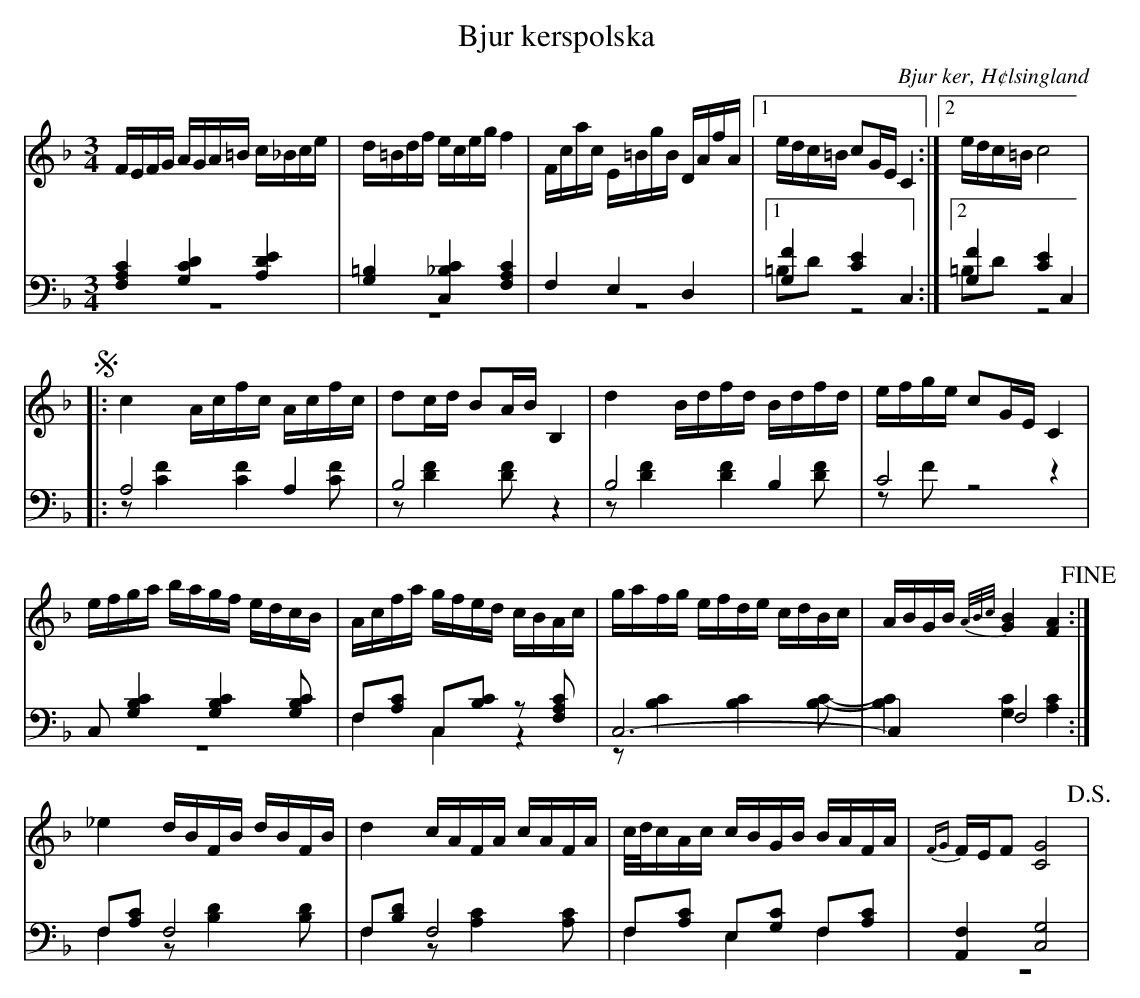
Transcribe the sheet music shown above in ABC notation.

X:1
T: Bjur kerspolska
O: Bjur ker, H¢lsingland
M: 3/4
L: 1/16
K: F
V:1
V:2
V:3 merge
V:1
FEFG AGA=B c_Bce|d=Bdf eceg f4|Fcac E=BgB DAfA|1 edc=B c2GE C4:|2 edc=B c8 |
!segno! |:c4 Acfc Acfc|d2cd B2AB B,4|d4 Bdfd Bdfd|efge c2GE C4|
efga bagf edcB|Acfa gfed cBAc|gafg efde cdBc|ABGB {A/B/c/}[G4B4] [F4A4] !fine!:|
_e4 dBFB dBFB|d4 cAFA cAFA|c/d/cAc cBGB BAFA|{FG}FEF2 [C8G8] !D.S.!|
V:2 clef=bass
[F,4A,4C4] [G,4C4D4] [A,4D4E4]|[G,4=B,4] [C,4_B,4C4] [F,4A,4C4]|F,4 E,4 D,4|1 [G,4F4] [C4E4] C,4:|2 [G,4F4] [C4E4] C,4 |
|:A,8 A,4|B,8 z4|B,8  B,4|C8 z4|
C,2 [G,4B,4C4] [G,4B,4C4] [G,2B,2C2]|F,2[A,2C2] C,2[B,2C2] z2 [F,2A,2C2]|C,12-|C,4 F,8:|
F,2[A,2C2] F,8|F,2[B,2D2] F,8|F,2[A,2C2] E,2[G,2C2] F,2[A,2C2]|[A,,4F,4] [C,8G,8] |
V:3 clef=bass
z12|z12|z12|1 =B,2D2 z8:|2 =B,2D2 z8|
|:z2 [C4F4] [C4F4] [C2F2]|z2 [D4F4] [D2F2] z4|z2 [D4F4] [D4F4] [D2F2]|z2 F2 z8|
z12|F,4 C,4 z4|z2 [B,4C4] [B,4C4] [B,2C2]-|[B,4C4] [G,4C4] [A,4C4]:|
F,4 z2 [B,4D4] [B,2D2]|F,4 z2 [A,4C4] [A,2C2]|F,4 E,4 F,4|z12|
